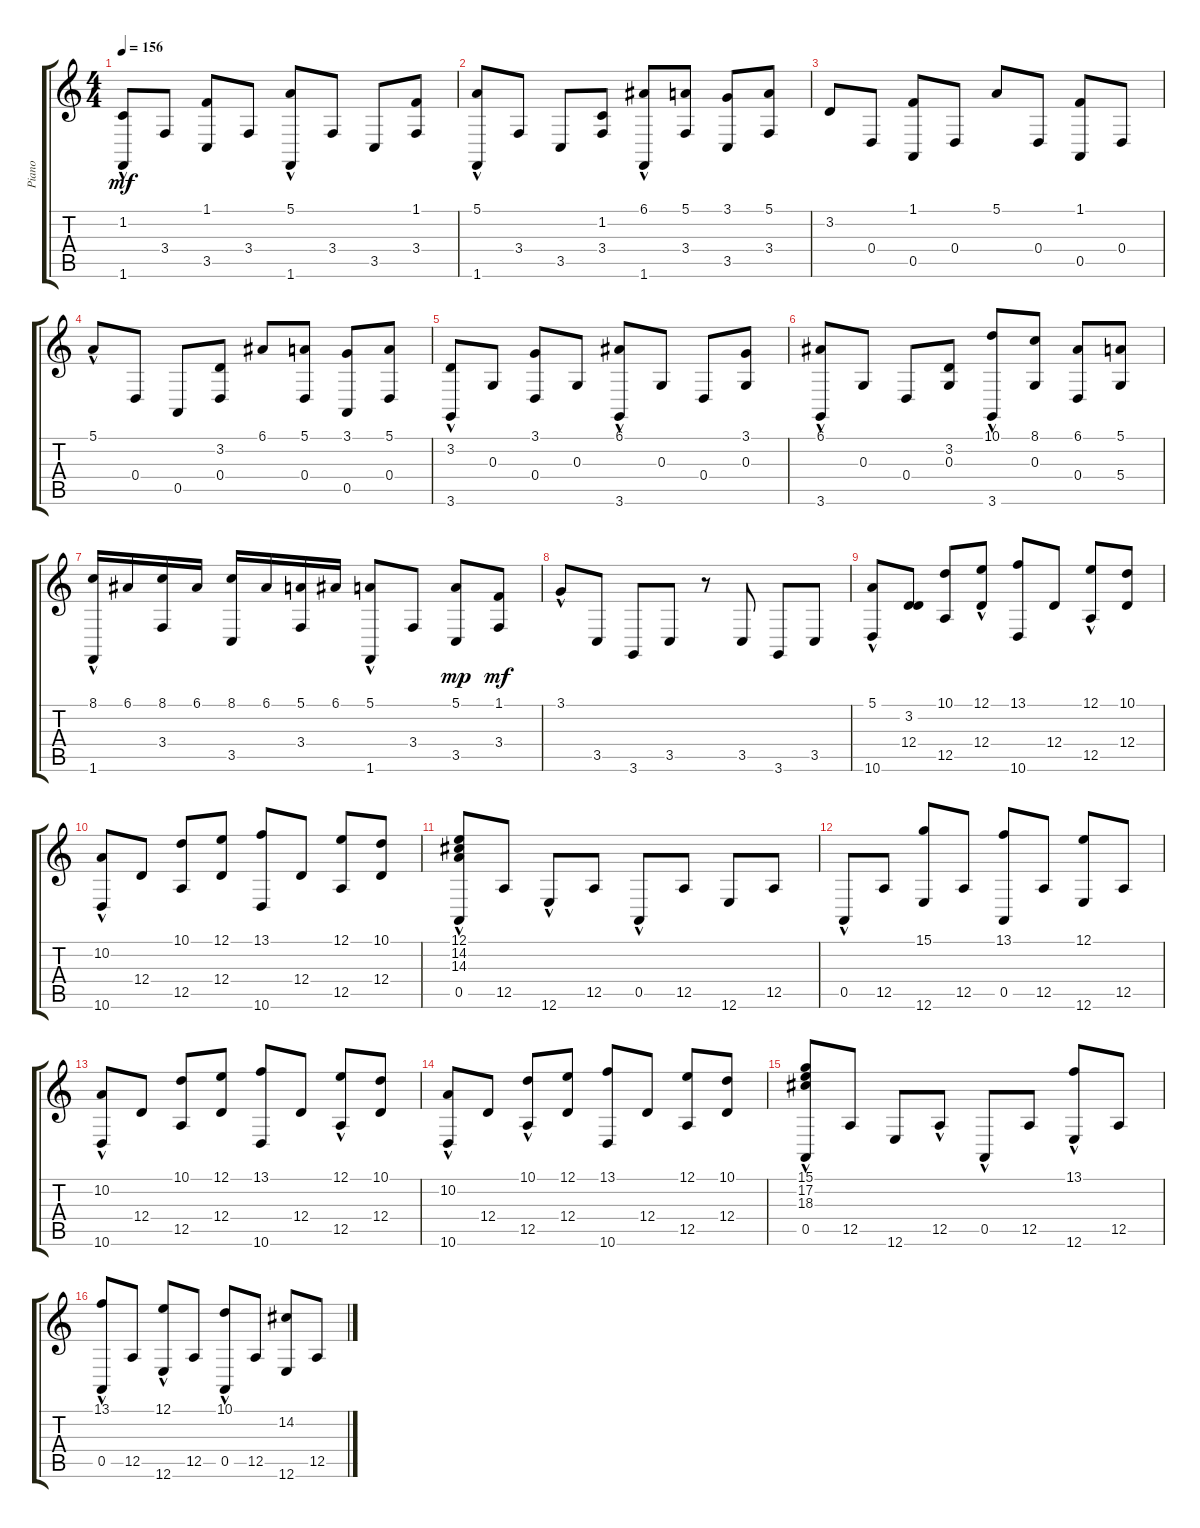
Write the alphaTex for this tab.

\track ("Piano" "Piano") {instrument electricgrandpiano}
\staff {score tabs}
\tuning (E4 B3 G3 D3 A2 E2) {hide}
\ts (4 4)
\tempo 156
\clef g2
\ks c
(1.2 1.6{hac}).8{dy mf} 3.4.8 (1.1 3.5).8 3.4.8 (5.1 1.6{hac}).8 3.4.8 3.5.8 (1.1 3.4).8 |
(5.1{hac} 1.6{hac}).8 3.4.8 3.5.8 (1.2 3.4).8 (6.1 1.6{hac}).8 (5.1 3.4).8 (3.1 3.5).8 (5.1 3.4).8 |
3.2.8 0.4.8 (1.1 0.5).8 0.4.8 5.1.8 0.4.8 (1.1 0.5).8 0.4.8 |
5.1{hac}.8 0.4.8 0.5.8 (3.2 0.4).8 6.1.8 (5.1 0.4).8 (3.1 0.5).8 (5.1 0.4).8 |
(3.2 3.6{hac}).8 0.3.8 (3.1 0.4).8 0.3.8 (6.1 3.6{hac}).8 0.3.8 0.4.8 (3.1 0.3).8 |
(6.1{hac} 3.6{hac}).8 0.3.8 0.4.8 (3.2 0.3).8 (10.1 3.6{hac}).8 (8.1 0.3).8 (6.1 0.4).8 (5.1 5.4).8 |
(8.1 1.6{hac}).16 6.1.16 (8.1 3.4).16 6.1.16 (8.1 3.5).16 6.1.16 (5.1 3.4).16 6.1.16 (5.1 1.6{hac}).8 3.4.8 (5.1 3.5).8{dy mp} (1.1 3.4).8{dy mf} |
3.1{hac}.8 3.5.8 3.6.8 3.5.8 r.8 3.5.8 3.6.8 3.5.8 |
\section ("" "")
(5.1{hac} 10.6).8 (3.2 12.4).8 (10.1 12.5).8 (12.1 12.4{hac}).8 (13.1 10.6).8 12.4.8 (12.1{hac} 12.5{hac}).8 (10.1 12.4).8 |
(10.2{hac} 10.6).8 12.4.8 (10.1 12.5).8 (12.1 12.4).8 (13.1 10.6).8 12.4.8 (12.1 12.5).8 (10.1 12.4).8 |
(12.1 14.2 14.3 0.5{hac}).8 12.5.8 12.6{hac}.8 12.5.8 0.5{hac}.8 12.5.8 12.6.8 12.5.8 |
0.5{hac}.8 12.5.8 (15.1 12.6).8 12.5.8 (13.1 0.5).8 12.5.8 (12.1 12.6).8 12.5.8 |
(10.2{hac} 10.6).8 12.4.8 (10.1 12.5).8 (12.1 12.4).8 (13.1 10.6).8 12.4.8 (12.1{hac} 12.5).8 (10.1 12.4).8 |
(10.2{hac} 10.6).8 12.4.8 (10.1 12.5{hac}).8 (12.1 12.4).8 (13.1 10.6).8 12.4.8 (12.1 12.5).8 (10.1 12.4).8 |
(15.1{hac} 17.2{hac} 18.3 0.5{hac}).8 12.5.8 12.6.8 12.5{hac}.8 0.5{hac}.8 12.5.8 (13.1 12.6{hac}).8 12.5.8 |
(13.1 0.5{hac}).8 12.5.8 (12.1 12.6{hac}).8 12.5.8 (10.1 0.5{hac}).8 12.5.8 (14.2 12.6).8 12.5.8
